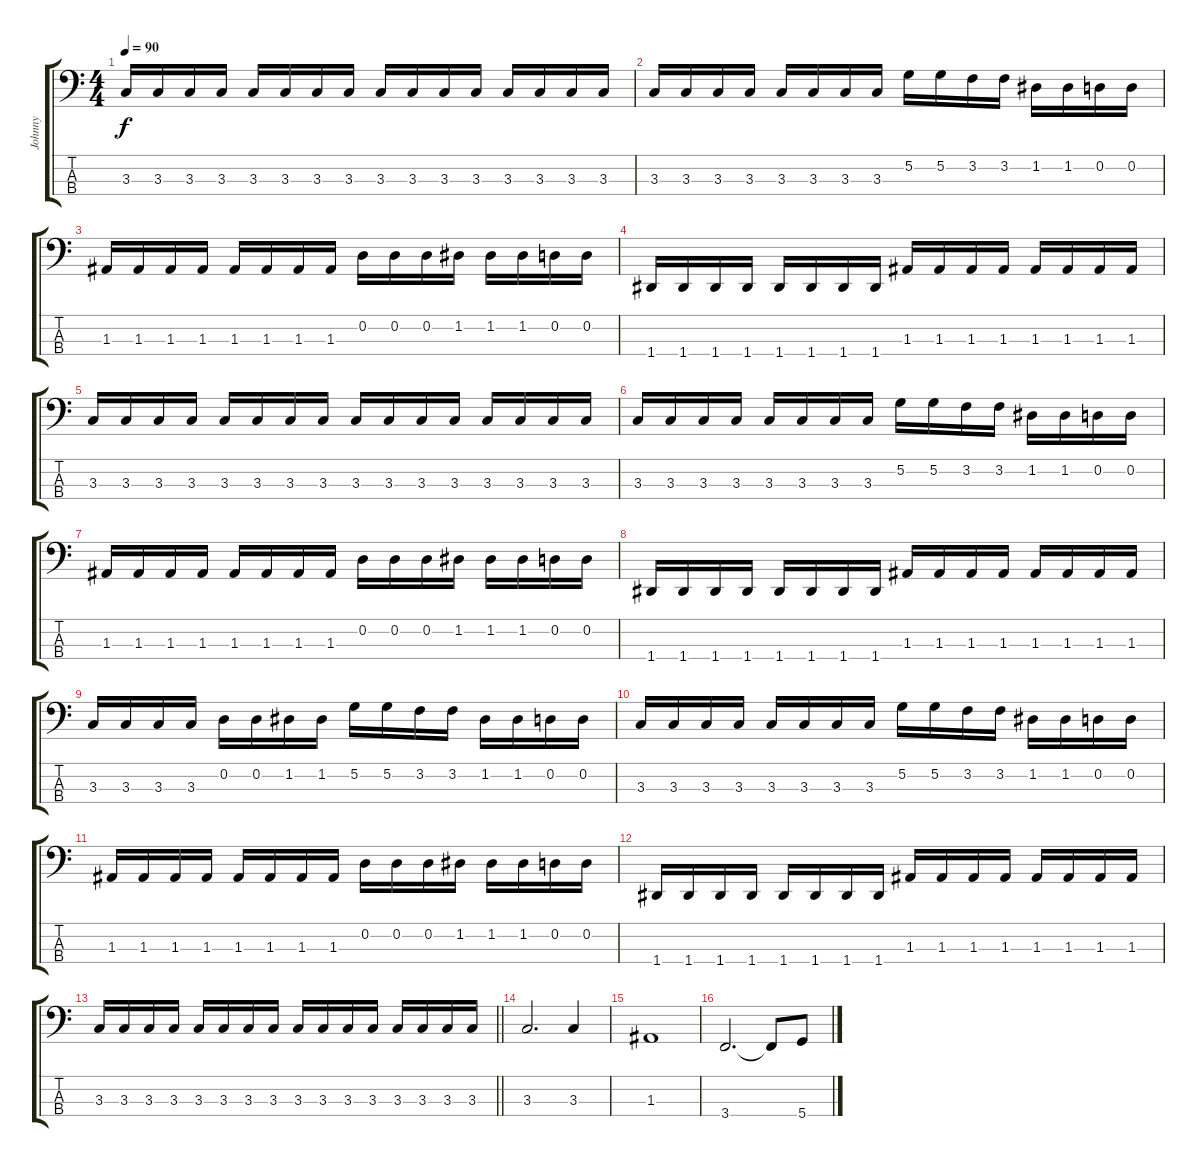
\track ("Johnny" "Johnny") {instrument electricbassfinger}
\staff {score tabs}
\tuning (G2 D2 A1 D1) {hide}
\ts (4 4)
\tempo 90
\clef f4
\ks c
3.3.16{dy f} 3.3.16 3.3.16 3.3.16 3.3.16 3.3.16 3.3.16 3.3.16 3.3.16 3.3.16 3.3.16 3.3.16 3.3.16 3.3.16 3.3.16 3.3.16 |
3.3.16 3.3.16 3.3.16 3.3.16 3.3.16 3.3.16 3.3.16 3.3.16 5.2.16 5.2.16 3.2.16 3.2.16 1.2.16 1.2.16 0.2.16 0.2.16 |
1.3.16 1.3.16 1.3.16 1.3.16 1.3.16 1.3.16 1.3.16 1.3.16 0.2.16 0.2.16 0.2.16 1.2.16 1.2.16 1.2.16 0.2.16 0.2.16 |
1.4.16 1.4.16 1.4.16 1.4.16 1.4.16 1.4.16 1.4.16 1.4.16 1.3.16 1.3.16 1.3.16 1.3.16 1.3.16 1.3.16 1.3.16 1.3.16 |
3.3.16 3.3.16 3.3.16 3.3.16 3.3.16 3.3.16 3.3.16 3.3.16 3.3.16 3.3.16 3.3.16 3.3.16 3.3.16 3.3.16 3.3.16 3.3.16 |
3.3.16 3.3.16 3.3.16 3.3.16 3.3.16 3.3.16 3.3.16 3.3.16 5.2.16 5.2.16 3.2.16 3.2.16 1.2.16 1.2.16 0.2.16 0.2.16 |
1.3.16 1.3.16 1.3.16 1.3.16 1.3.16 1.3.16 1.3.16 1.3.16 0.2.16 0.2.16 0.2.16 1.2.16 1.2.16 1.2.16 0.2.16 0.2.16 |
1.4.16 1.4.16 1.4.16 1.4.16 1.4.16 1.4.16 1.4.16 1.4.16 1.3.16 1.3.16 1.3.16 1.3.16 1.3.16 1.3.16 1.3.16 1.3.16 |
3.3.16 3.3.16 3.3.16 3.3.16 0.2.16 0.2.16 1.2.16 1.2.16 5.2.16 5.2.16 3.2.16 3.2.16 1.2.16 1.2.16 0.2.16 0.2.16 |
3.3.16 3.3.16 3.3.16 3.3.16 3.3.16 3.3.16 3.3.16 3.3.16 5.2.16 5.2.16 3.2.16 3.2.16 1.2.16 1.2.16 0.2.16 0.2.16 |
1.3.16 1.3.16 1.3.16 1.3.16 1.3.16 1.3.16 1.3.16 1.3.16 0.2.16 0.2.16 0.2.16 1.2.16 1.2.16 1.2.16 0.2.16 0.2.16 |
1.4.16 1.4.16 1.4.16 1.4.16 1.4.16 1.4.16 1.4.16 1.4.16 1.3.16 1.3.16 1.3.16 1.3.16 1.3.16 1.3.16 1.3.16 1.3.16 |
\barLineRight lightlight
3.3.16 3.3.16 3.3.16 3.3.16 3.3.16 3.3.16 3.3.16 3.3.16 3.3.16 3.3.16 3.3.16 3.3.16 3.3.16 3.3.16 3.3.16 3.3.16 |
3.3.2{d} 3.3.4 |
1.3.1 |
3.4.2{d} 3.4{t}.8 5.4.8
